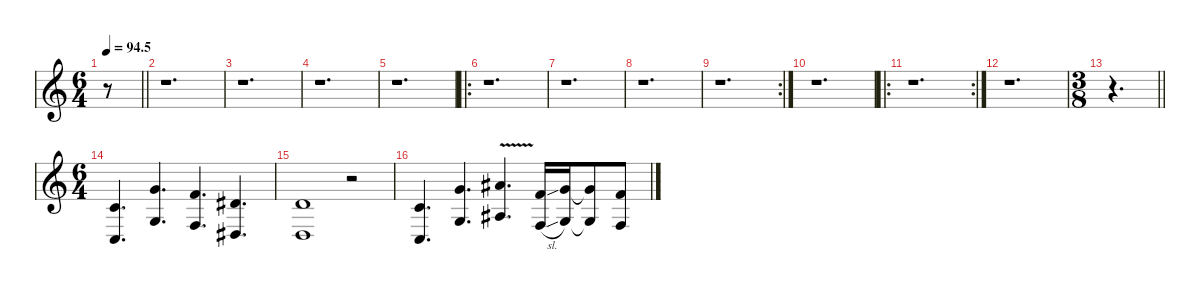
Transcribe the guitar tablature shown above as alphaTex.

\defaultSystemsLayout 4
\hideDynamics
\bracketExtendMode nobrackets
\singleTrackTrackNamePolicy hidden
\multiTrackTrackNamePolicy hidden
\firstSystemTrackNameMode fullname
\firstSystemTrackNameOrientation horizontal
\otherSystemsTrackNameOrientation horizontal
\track ("Vocals" "vln.") {defaultSystemsLayout 4 instrument violin}
\staff {score}
\tuning (E4 B3 G3 D3 A2 E2)
\ts (6 4)
\beaming (8 3 3 3 3)
\ac
\tempo
94.5
\accidentals auto
\clef g2
\ottava regular
\simile none
\barLineRight lightlight
\ks c
r.8{dy f instrument violin beam Down} |
r.1{d beam Down} |
r.1{d beam Down} |
r.1{d beam Down} |
r.1{d beam Down} |
\ro
r.1{d beam Down} |
r.1{d beam Down} |
r.1{d beam Down} |
\rc 2
r.1{d beam Down} |
r.1{d beam Down} |
\ro
\rc 2
r.1{d beam Down} |
r.1{d beam Down} |
\ts (3 8)
\beaming (8 3 3 3 3)
\barLineRight lightlight
r.4{d beam Down} |
\ts (6 4)
\beaming (8 3 3 3 3)
(5.3 3.5).4{d beam Up} (8.2 5.4).4{d dy ff beam Up} (6.2 3.4).4{d dy f beam Up} (8.3{acc #} 6.5{acc #}).4{d beam Up} |
(7.3 5.5).1{beam Up} r.2{beam Up} |
(5.3 3.5).4{d beam Up} (8.2 5.4).4{d beam Up} (11.2{v acc #} 8.4{v acc #}).4{d beam Up} (6.2{sl} 3.4{sl}).16{beam Up} (8.2 5.4).16{beam Up} (8.2{t} 5.4{t}).8{beam Up} (3.4 6.2).8{beam Up}
